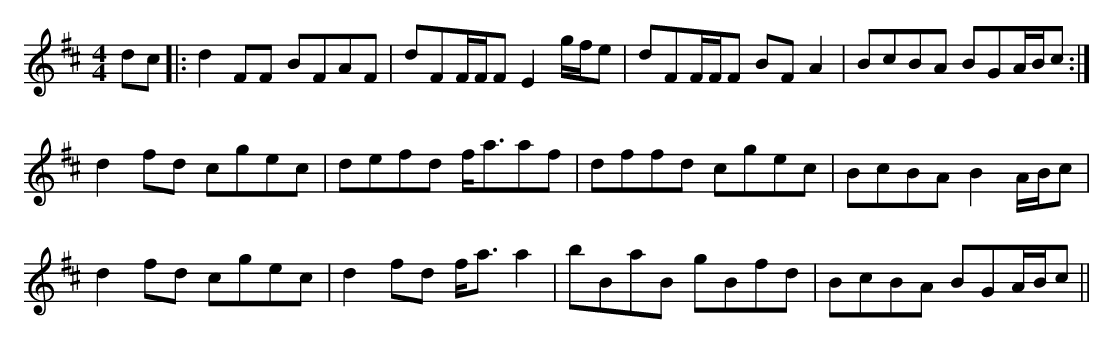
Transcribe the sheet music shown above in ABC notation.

X:1
M:4/4
K:D
dc|:d2FF BFAF|dFF/F/F E2g/f/e|dFF/F/F BFA2|BcBA BGA/B/c:|
d2fd cgec|defd f<aaf|dffd cgec|BcBA B2A/B/c|
d2fd cgec|d2fd f<aa2|bBaB gBfd|BcBA BGA/B/c||
